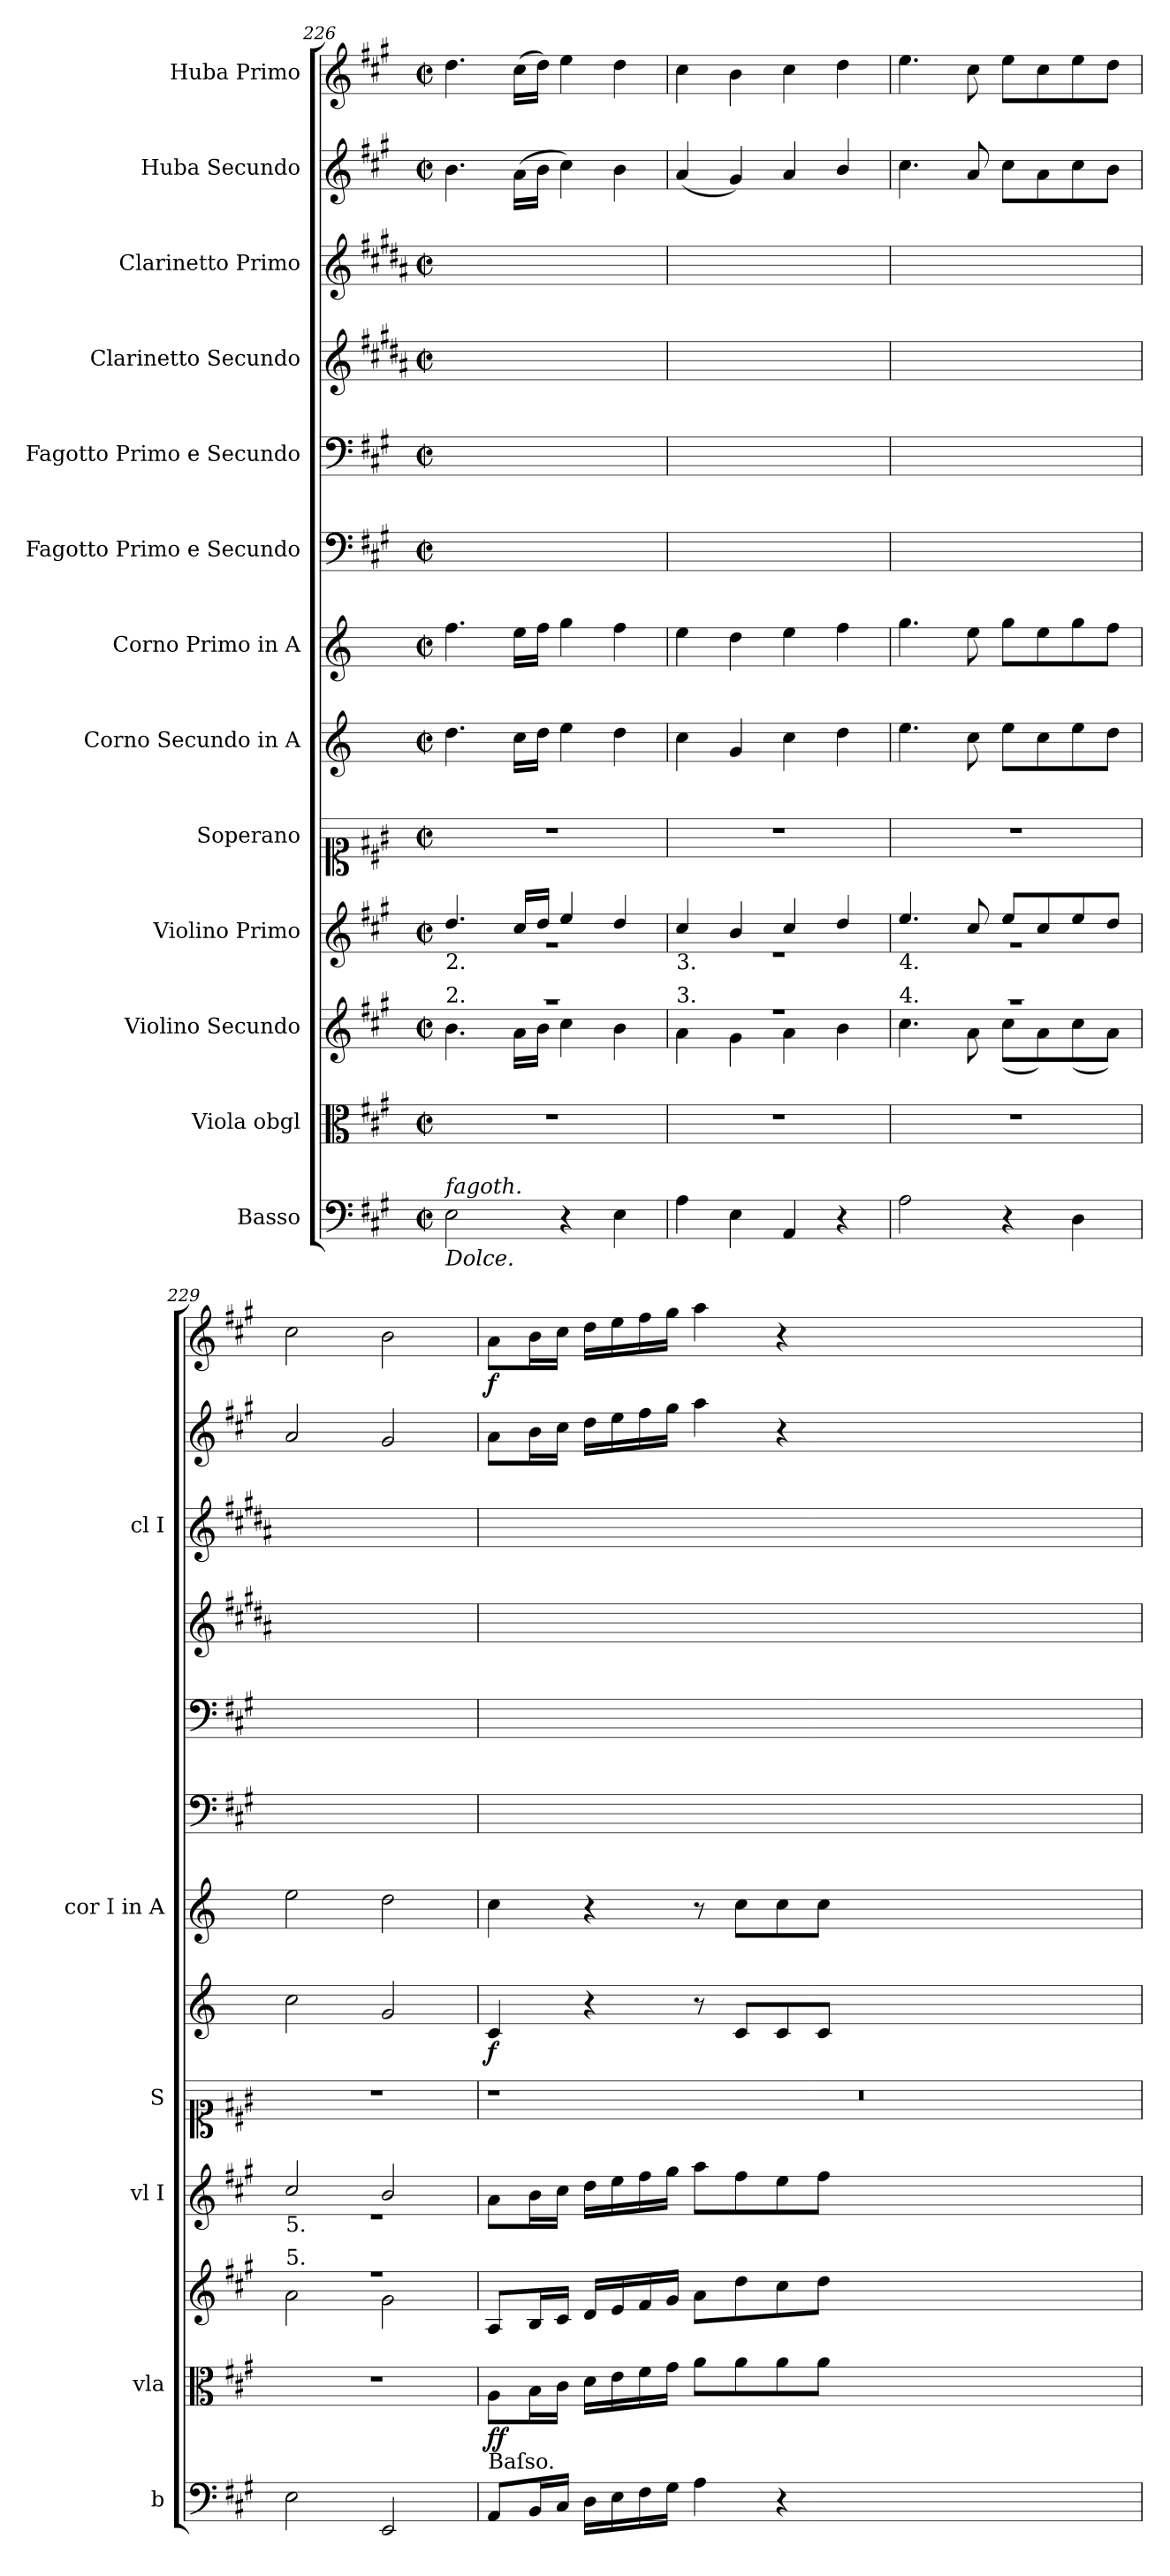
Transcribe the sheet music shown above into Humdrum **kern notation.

**kern	**dynam	**kern	**dynam	**kern	**dynam	**kern	**dynam	**kern	**kern	**dynam	**kern	**dynam	**kern	**kern	**kern	**kern	**kern	**dynam	**kern	**dynam
*part13	*part13	*part12	*part12	*part11	*part11	*part10	*part10	*part9	*part8	*part8	*part7	*part7	*part6	*part5	*part4	*part3	*part2	*part2	*part1	*part1
*staff13	*staff13	*staff12	*staff12	*staff11	*staff11	*staff10	*staff10	*staff9	*staff8	*staff8	*staff7	*staff7	*staff6	*staff5	*staff4	*staff3	*staff2	*staff2	*staff1	*staff1
*I"Basso	*	*I"Viola obgl	*	*I"Violino Secundo	*	*I"Violino Primo	*	*I"Soperano	*I"Corno Secundo in A	*	*I"Corno Primo in A	*	*I"Fagotto Primo e Secundo	*I"Fagotto Primo e Secundo	*I"Clarinetto Secundo	*I"Clarinetto Primo	*I"Huba Secundo	*	*I"Huba Primo	*
*I'b	*	*I'vla	*	*	*	*I'vl I	*	*I'S	*	*	*I'cor I in A	*	*	*	*	*I'cl I	*	*	*	*
*clefF4	*	*clefC3	*	*clefG2	*	*clefG2	*	*clefC1	*clefG2	*	*clefG2	*	*clefF4	*clefF4	*clefG2	*clefG2	*clefG2	*	*clefG2	*
*	*	*	*	*	*	*	*	*	*ITrd2c3	*	*ITrd2c3	*	*	*	*ITrd1c2	*ITrd1c2	*	*	*	*
*k[f#c#g#]	*	*k[f#c#g#]	*	*k[f#c#g#]	*	*k[f#c#g#]	*	*k[f#c#g#]	*k[f#c#g#]	*	*k[f#c#g#]	*	*k[f#c#g#]	*k[f#c#g#]	*k[f#c#g#]	*k[f#c#g#]	*k[f#c#g#]	*	*k[f#c#g#]	*
*A:	*	*A:	*	*A:	*	*A:	*	*A:	*A:	*	*A:	*	*A:	*A:	*A:	*A:	*A:	*	*A:	*
*M2/2	*	*M2/2	*	*M2/2	*	*M2/2	*	*M2/2	*M2/2	*	*M2/2	*	*M2/2	*M2/2	*M2/2	*M2/2	*M2/2	*	*M2/2	*
*met(c|)	*	*met(c|)	*	*met(c|)	*	*met(c|)	*	*met(c|)	*met(c|)	*	*met(c|)	*	*met(c|)	*met(c|)	*met(c|)	*met(c|)	*met(c|)	*	*met(c|)	*
=226	=226	=226	=226	=226	=226	=226	=226	=226	=226	=226	=226	=226	=226	=226	=226	=226	=226	=226	=226	=226
*	*	*	*	*^	*	*^	*	*	*	*	*	*	*	*	*	*	*	*	*	*
!	!	!	!	!	!	!	!LO:TX:b:t=2.	!	!	!	!	!	!	!	!	!	!	!	!	!	!	!
!	!	!	!	!LO:TX:a:t=2.	!	!	!	!	!	!	!	!	!	!	!	!	!	!	!	!	!	!
!LO:TX:b:i:t=Dolce.	!	!	!	!	!	!	!	!	!	!	!	!	!	!	!	!	!	!	!	!	!	!
!LO:TX:a:i:t=fagoth.	!	!	!	!	!	!	!	!	!	!	!	!	!	!	!	!	!	!	!	!	!	!
2E\	.	1r	.	1r	4.b!\	.	4.dd!/	1r	.	1r	4.b\	.	4.dd\	.	2E\yy	2E\yy	1ryy	1ryy	4.b\	.	4.dd\	.
.	.	.	.	.	16a!\LL	.	16cc#!/LL	.	.	.	16a\LL	.	16cc#\LL	.	.	.	.	.	(16a\LL	.	(16cc#\LL	.
.	.	.	.	.	16b!\JJ	.	16dd!/JJ	.	.	.	16b\JJ	.	16dd\JJ	.	.	.	.	.	16b\JJ	.	16dd\JJ)	.
4r	.	.	.	.	4cc#!\	.	4ee!/	.	.	.	4cc#\	.	4ee\	.	4ryy	4ryy	.	.	4cc#\)	.	4ee\	.
4E\	.	.	.	.	4b!\	.	4dd!/	.	.	.	4b\	.	4dd\	.	4E\yy	4E\yy	.	.	4b\	.	4dd\	.
=227	=227	=227	=227	=227	=227	=227	=227	=227	=227	=227	=227	=227	=227	=227	=227	=227	=227	=227	=227	=227	=227	=227
!	!	!	!	!	!	!	!LO:TX:b:t=3.	!	!	!	!	!	!	!	!	!	!	!	!	!	!	!
!	!	!	!	!LO:TX:a:t=3.	!	!	!	!	!	!	!	!	!	!	!	!	!	!	!	!	!	!
4A\	.	1r	.	1r	4a!\	.	4cc#!/	1r	.	1r	4a\	.	4cc#\	.	4A\yy	4A\yy	1ryy	1ryy	(4a/	.	4cc#\	.
4E\	.	.	.	.	4g#!\	.	4b!/	.	.	.	4e/	.	4b\	.	4E\yy	4E\yy	.	.	4g#/)	.	4b\	.
4AA/	.	.	.	.	4a!\	.	4cc#!/	.	.	.	4a\	.	4cc#\	.	4AA/yy	4AA/yy	.	.	4a/	.	4cc#\	.
4r	.	.	.	.	4b!\	.	4dd!/	.	.	.	4b\	.	4dd\	.	4ryy	4ryy	.	.	4b/	.	4dd\	.
=228	=228	=228	=228	=228	=228	=228	=228	=228	=228	=228	=228	=228	=228	=228	=228	=228	=228	=228	=228	=228	=228	=228
!	!	!	!	!	!	!	!LO:TX:b:t=4.	!	!	!	!	!	!	!	!	!	!	!	!	!	!	!
!	!	!	!	!LO:TX:a:t=4.	!	!	!	!	!	!	!	!	!	!	!	!	!	!	!	!	!	!
2A\	.	1r	.	1r	4.cc#!\	.	4.ee!/	1r	.	1r	4.cc#\	.	4.ee\	.	2A\yy	2A\yy	1ryy	1ryy	4.cc#\	.	4.ee\	.
.	.	.	.	.	8a!\	.	8cc#!/	.	.	.	8a\	.	8cc#\	.	.	.	.	.	8a/	.	8cc#\	.
4r	.	.	.	.	(>8cc#!\L	.	8ee!/L	.	.	.	8cc#\L	.	8ee\L	.	4ryy	4ryy	.	.	8cc#\L	.	8ee\L	.
.	.	.	.	.	8a!\)	.	8cc#!/	.	.	.	8a\	.	8cc#\	.	.	.	.	.	8a\	.	8cc#\	.
4D\	.	.	.	.	(>8cc#!\	.	8ee!/	.	.	.	8cc#\	.	8ee\	.	4D\yy	4D\yy	.	.	8cc#\	.	8ee\	.
.	.	.	.	.	8a!\J)	.	8dd!/J	.	.	.	8b\J	.	8dd\J	.	.	.	.	.	8b\J	.	8dd\J	.
=229	=229	=229	=229	=229	=229	=229	=229	=229	=229	=229	=229	=229	=229	=229	=229	=229	=229	=229	=229	=229	=229	=229
!	!	!	!	!	!	!	!LO:TX:b:t=5.	!	!	!	!	!	!	!	!	!	!	!	!	!	!	!
!	!	!	!	!LO:TX:a:t=5.	!	!	!	!	!	!	!	!	!	!	!	!	!	!	!	!	!	!
2E\	.	1r	.	1r	2a!\	.	2cc#!/	1r	.	1r	2a\	.	2cc#\	.	2E\yy	2E\yy	1ryy	1ryy	2a/	.	2cc#\	.
2EE/	.	.	.	.	2g#!\	.	2b!/	.	.	.	2e/	.	2b\	.	2EE/yy	2EE/yy	.	.	2g#/	.	2b\	.
*	*	*	*	*	*	*	*v	*v	*	*	*	*	*	*	*	*	*	*	*	*	*	*
=230	=230	=230	=230	=230	=230	=230	=230	=230	=230	=230	=230	=230	=230	=230	=230	=230	=230	=230	=230	=230	=230
!LO:TX:a:t=Baſso.	!	!	!	!	!	!	!	!	!	!	!	!	!	!	!	!	!	!	!	!	!
!	!LO:DY:b	!	!LO:DY:b	!	!	!LO:DY:b	!	!LO:DY:b	!	!	!	!	!LO:DY:b	!	!	!	!	!	!LO:DY:b	!	!
*	*	*	*	*v	*v	*	*	*	*	*	*	*	*	*	*	*	*	*	*	*	*
8AA/L	fort.	8A\L	ff.	8A/L	for&colon;	8a\L	for	1r	4A/	f	4a\	for	8AA/Lyy	8AA/Lyy	1ryy	1ryy	8a\L	forto	8a\L	f
16BB/L	.	16B\L	.	16B/L	.	16b\L	.	.	.	.	.	.	16BB/Lyy	16BB/Lyy	.	.	16b\L	.	16b\L	.
16C#/JJ	.	16c#\JJ	.	16c#/JJ	.	16cc#\JJ	.	.	.	.	.	.	16C#/JJyy	16C#/JJyy	.	.	16cc#\JJ	.	16cc#\JJ	.
16D\LL	.	16d\LL	.	16d/LL	.	16dd\LL	.	.	4r	.	4r	.	16D\LLyy	16D\LLyy	.	.	16dd\LL	.	16dd\LL	.
16E\	.	16e\	.	16e/	.	16ee\	.	.	.	.	.	.	16E\yy	16E\yy	.	.	16ee\	.	16ee\	.
16F#\	.	16f#\	.	16f#/	.	16ff#\	.	.	.	.	.	.	16F#\yy	16F#\yy	.	.	16ff#\	.	16ff#\	.
16G#\JJ	.	16g#\JJ	.	16g#/JJ	.	16gg#\JJ	.	.	.	.	.	.	16G#\JJyy	16G#\JJyy	.	.	16gg#\JJ	.	16gg#\JJ	.
4A\	.	8a\L	.	8a\L	.	8aa\L	.	.	8r	.	8r	.	4A\yy	4A\yy	.	.	4aa\	.	4aa\	.
.	.	8a\	.	8dd\	.	8ff#\	.	.	8A/L	.	8a\L	.	.	.	.	.	.	.	.	.
4r	.	8a\	.	8cc#\	.	8ee\	.	.	8A/	.	8a\	.	4ryy	4ryy	.	.	4r	.	4r	.
.	.	8a\J	.	8dd\J	.	8ff#\J	.	.	8A/J	.	8a\J	.	.	.	.	.	.	.	.	.
0.ryy	.	0.ryy	.	0.ryy	.	0.ryy	.	0.r	0.ryy	.	0.ryy	.	0.ryy	0.ryy	0.ryy	0.ryy	0.ryy	.	0.ryy	.
=	=	=	=	=	=	=	=	=	=	=	=	=	=	=	=	=	=	=	=	=
*-	*-	*-	*-	*-	*-	*-	*-	*-	*-	*-	*-	*-	*-	*-	*-	*-	*-	*-	*-	*-
